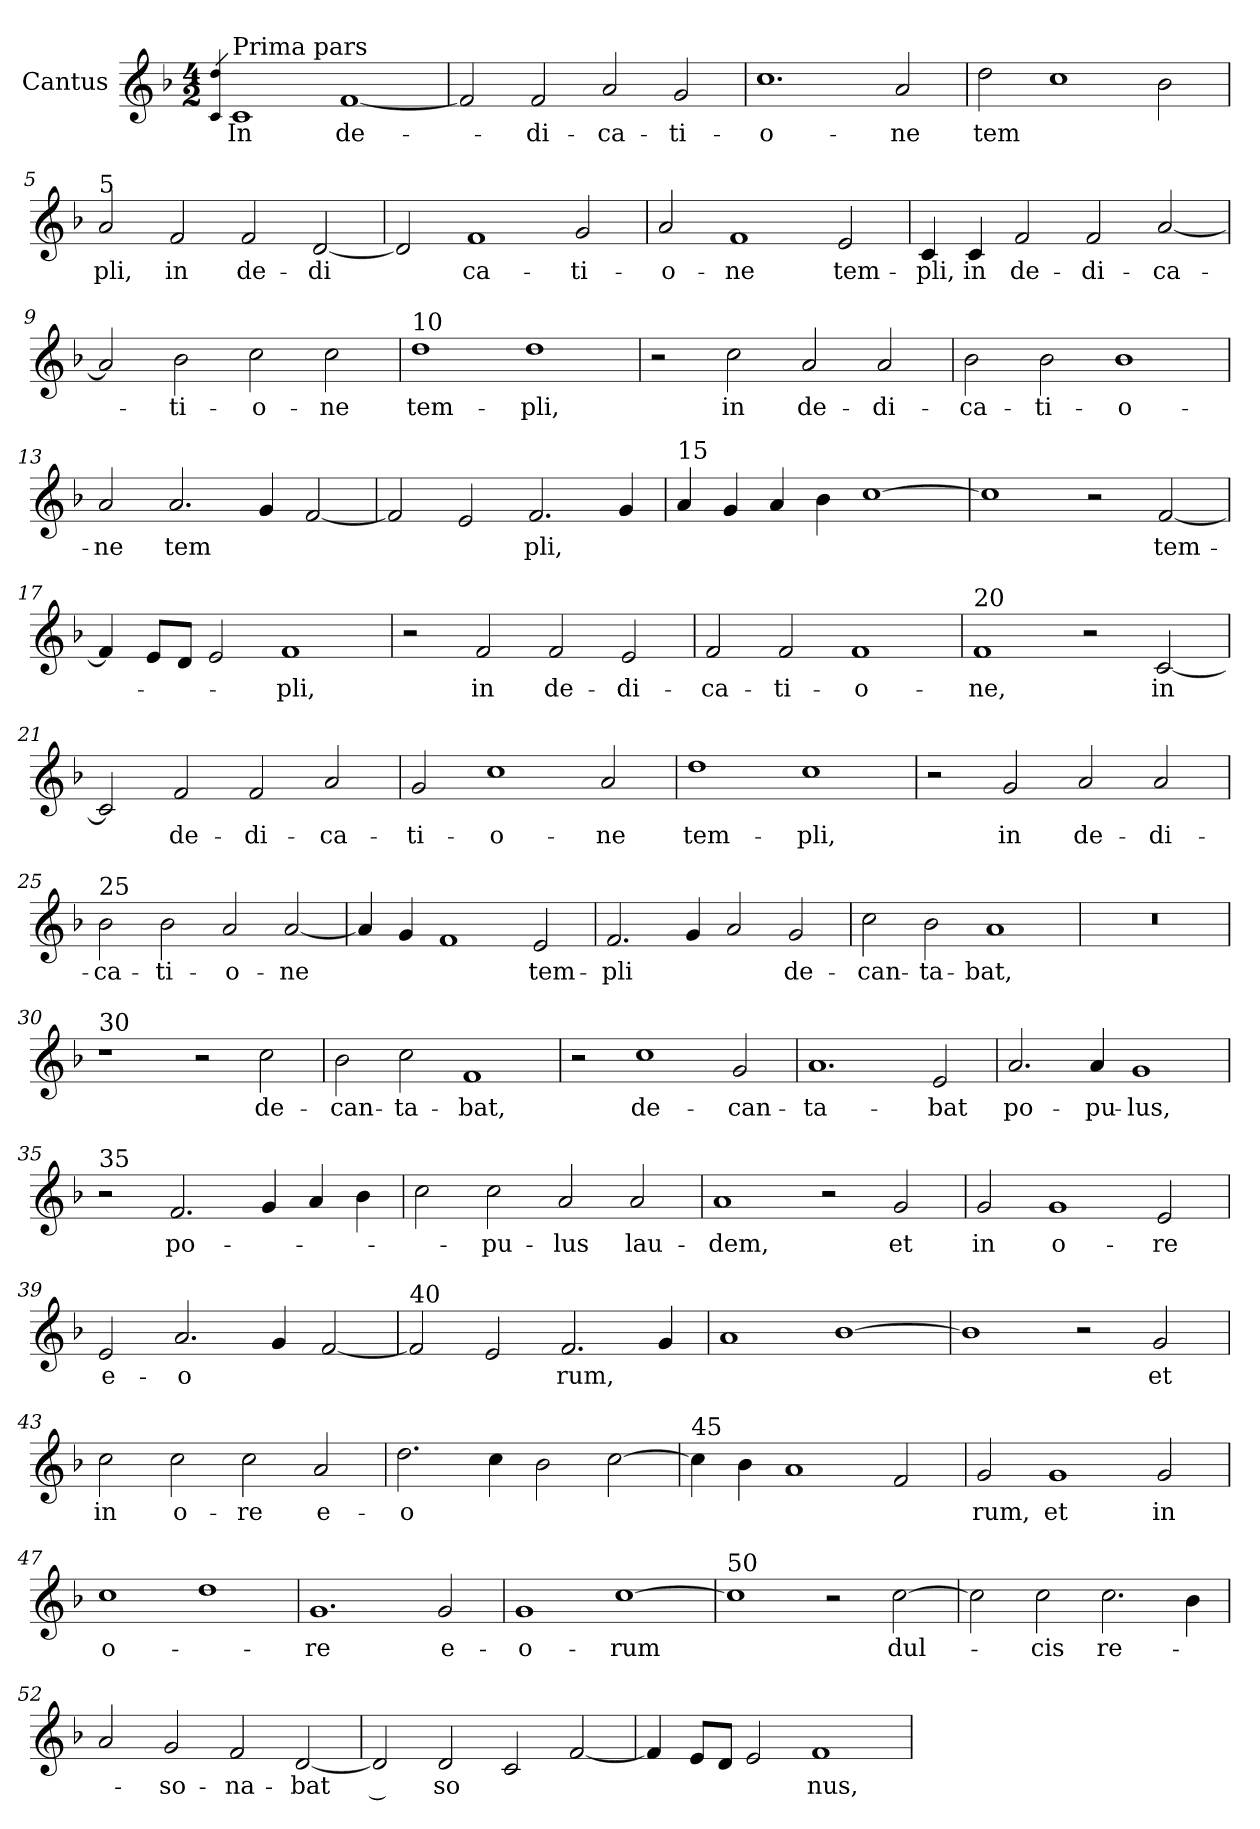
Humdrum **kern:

**kern	**text
*part1	*part1
*staff1	*staff1
*I"Cantus	*
*clefG2	*
*k[b-]	*
*M4/2	*
=1	=1
4qc 4qdd	.
!LO:TX:a:t=Prima pars	!
!	!LO:LY:b
1c	In
!	!LO:LY:b
[1f	de-
=2	=2
2f/]	.
!	!LO:LY:b
2f/	di-
!	!LO:LY:b
2a/	ca-
!	!LO:LY:b
2g/	ti-
=3	=3
!	!LO:LY:b
1.cc	o-
!	!LO:LY:b
2a/	ne
=4	=4
!	!LO:LY:b
2dd\	tem
1cc	.
2b-\	.
=5	=5
!LO:TX:a:t=5	!
!	!LO:LY:b
2a/	pli,
!	!LO:LY:b
2f/	in
!	!LO:LY:b
2f/	de-
!	!LO:LY:b
[2d/	di-
!!LO:LB:g=z
=6	=6
!	!LO:LY:b
2d/]	-
!	!LO:LY:b
1f	ca-
!	!LO:LY:b
2g/	ti-
=7	=7
!	!LO:LY:b
2a/	o-
!	!LO:LY:b
1f	ne
!	!LO:LY:b
2e/	tem-
=8	=8
!	!LO:LY:b
4c/	pli,
!	!LO:LY:b
4c/	in
!	!LO:LY:b
2f/	de-
!	!LO:LY:b
2f/	di-
!	!LO:LY:b
[2a/	ca-
=9	=9
2a/]	.
!	!LO:LY:b
2b-\	ti-
!	!LO:LY:b
2cc\	o-
!	!LO:LY:b
2cc\	ne
!!LO:LB:g=z
=10	=10
!LO:TX:a:t=10	!
!	!LO:LY:b
1dd	tem-
!	!LO:LY:b
1dd	pli,
=11	=11
2r	.
!	!LO:LY:b
2cc\	in
!	!LO:LY:b
2a/	de-
!	!LO:LY:b
2a/	di-
=12	=12
!	!LO:LY:b
2b-\	ca-
!	!LO:LY:b
2b-\	ti-
!	!LO:LY:b
1b-	o-
=13	=13
!	!LO:LY:b
2a/	ne
!	!LO:LY:b
2.a/	tem
!	!LO:LY:b
4g/	-
[2f/	.
=14	=14
2f/]	.
!	!LO:LY:b
2e/	-
!	!LO:LY:b
2.f/	pli,
4g/	.
!!LO:LB:g=z
=15	=15
!LO:TX:a:t=15	!
4a/	.
4g/	.
4a/	.
4b-\	.
[1cc	.
=16	=16
1cc]	.
2r	.
!	!LO:LY:b
[2f/	tem-
=17	=17
4f/]	.
8e/L	.
8d/J	.
2e/	.
!	!LO:LY:b
1f	pli,
=18	=18
2r	.
!	!LO:LY:b
2f/	in
!	!LO:LY:b
2f/	de-
!	!LO:LY:b
2e/	di-
!!LO:LB:g=z
=19	=19
!	!LO:LY:b
2f/	ca-
!	!LO:LY:b
2f/	ti-
!	!LO:LY:b
1f	o-
=20	=20
!LO:TX:a:t=20	!
!	!LO:LY:b
1f	ne,
2r	.
!	!LO:LY:b
[2c/	in
=21	=21
2c/]	.
!	!LO:LY:b
2f/	de-
!	!LO:LY:b
2f/	di-
!	!LO:LY:b
2a/	ca-
=22	=22
!	!LO:LY:b
2g/	ti-
!	!LO:LY:b
1cc	o-
!	!LO:LY:b
2a/	ne
=23	=23
!	!LO:LY:b
1dd	tem-
!	!LO:LY:b
1cc	pli,
!!LO:LB:g=z
=24	=24
2r	.
!	!LO:LY:b
2g/	in
!	!LO:LY:b
2a/	de-
!	!LO:LY:b
2a/	di-
=25	=25
!LO:TX:a:t=25	!
!	!LO:LY:b
2b-\	ca-
!	!LO:LY:b
2b-\	ti-
!	!LO:LY:b
2a/	o-
!	!LO:LY:b
[2a/	ne
=26	=26
4a/]	.
4g/	.
1f	.
!	!LO:LY:b
2e/	tem-
=27	=27
!	!LO:LY:b
2.f/	pli
4g/	.
2a/	.
!	!LO:LY:b
2g/	de-
!!LO:LB:g=z
=28	=28
!	!LO:LY:b
2cc\	can-
!	!LO:LY:b
2b-\	ta-
!	!LO:LY:b
1a	bat,
=29	=29
0r	.
=30	=30
!LO:TX:a:t=30	!
1r	.
2r	.
!	!LO:LY:b
2cc\	de-
=31	=31
!	!LO:LY:b
2b-\	can-
!	!LO:LY:b
2cc\	ta-
!	!LO:LY:b
1f	bat,
=32	=32
2r	.
!	!LO:LY:b
1cc	de-
!	!LO:LY:b
2g/	can-
=33	=33
!	!LO:LY:b
1.a	ta-
!	!LO:LY:b
2e/	bat
!!LO:LB:g=z
=34	=34
!	!LO:LY:b
2.a/	po-
!	!LO:LY:b
4a/	pu-
!	!LO:LY:b
1g	lus,
=35	=35
!LO:TX:a:t=35	!
2r	.
!	!LO:LY:b
2.f/	po-
4g/	.
4a/	.
4b-\	.
=36	=36
2cc\	.
!	!LO:LY:b
2cc\	pu-
!	!LO:LY:b
2a/	lus
!	!LO:LY:b
2a/	lau-
=37	=37
!	!LO:LY:b
1a	dem,
2r	.
!	!LO:LY:b
2g/	et
=38	=38
!	!LO:LY:b
2g/	in
!	!LO:LY:b
1g	o-
!	!LO:LY:b
2e/	re
!!LO:LB:g=z
=39	=39
!	!LO:LY:b
2e/	e-
!	!LO:LY:b
2.a/	o-
4g/	.
!	!LO:LY:b
[2f/	-
=40	=40
!LO:TX:a:t=40	!
!	!LO:LY:b
2f/]	-
2e/	.
!	!LO:LY:b
2.f/	rum,
4g/	.
=41	=41
1a	.
[1b-	.
=42	=42
1b-]	.
2r	.
!	!LO:LY:b
2g/	et
=43	=43
!	!LO:LY:b
2cc\	in
!	!LO:LY:b
2cc\	o-
!	!LO:LY:b
2cc\	re
!	!LO:LY:b
2a/	e-
!!LO:LB:g=z
=44	=44
!	!LO:LY:b
2.dd\	o-
4cc\	.
!	!LO:LY:b
2b-\	-
[2cc\	.
=45	=45
!LO:TX:a:t=45	!
4cc\]	.
!	!LO:LY:b
4b-\	-
1a	.
2f/	.
=46	=46
!	!LO:LY:b
2g/	rum,
!	!LO:LY:b
1g	et
!	!LO:LY:b
2g/	in
=47	=47
!	!LO:LY:b
1cc	o-
1dd	.
=48	=48
!	!LO:LY:b
1.g	re
!	!LO:LY:b
2g/	e-
!!LO:LB:g=z
=49	=49
!	!LO:LY:b
1g	o-
!	!LO:LY:b
[1cc	rum
=50	=50
!LO:TX:a:t=50	!
1cc]	.
2r	.
!	!LO:LY:b
[2cc\	dul-
=51	=51
2cc\]	.
!	!LO:LY:b
2cc\	cis
!	!LO:LY:b
2.cc\	re-
4b-\	.
=52	=52
2a/	.
!	!LO:LY:b
2g/	so-
!	!LO:LY:b
2f/	na-
!	!LO:LY:b
[2d/	bat
!!LO:PB:g=z
=53	=53
!	!LO:LY:b
2d/]	__
!	!LO:LY:b
2d/	so
2c/	.
[2f/	.
=54	=54
!	!LO:LY:b
4f/]	-
8e/L	.
8d/J	.
2e/	.
!	!LO:LY:b
1f	nus,
=	=
*-	*-
